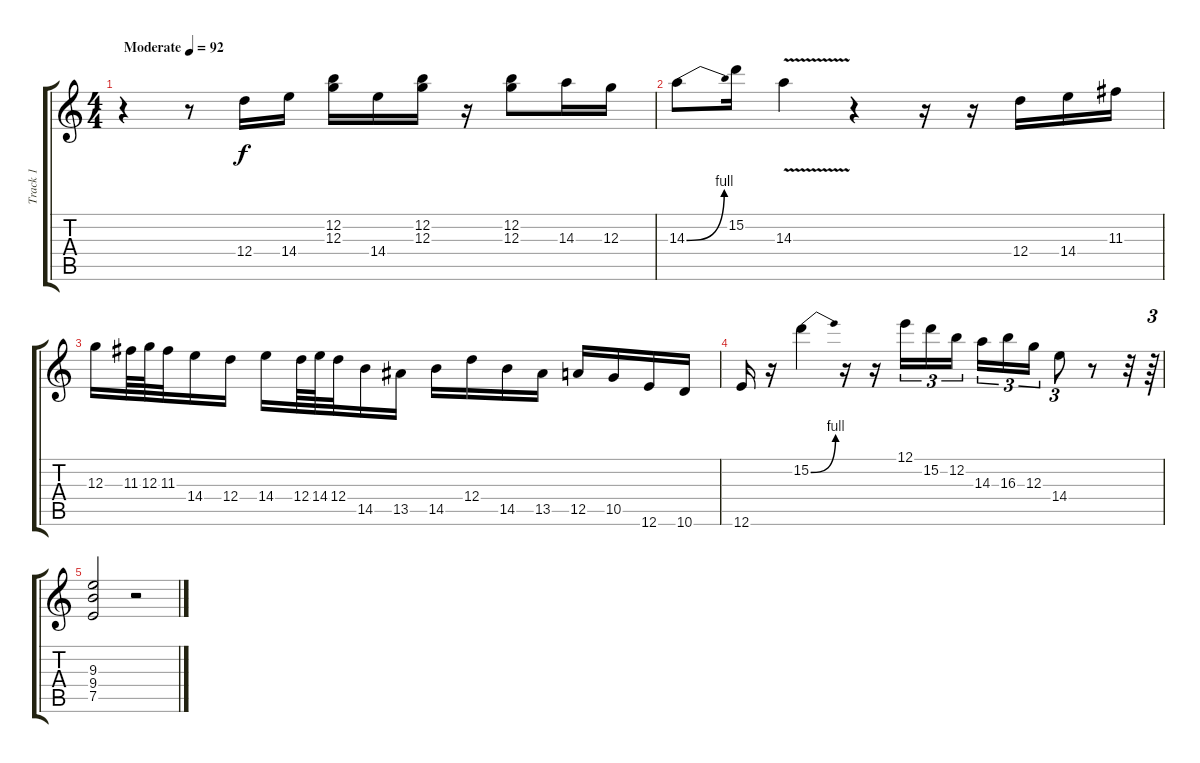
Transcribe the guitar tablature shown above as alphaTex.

\track ("Track 1" "Track 1") {instrument overdrivenguitar}
\staff {score tabs}
\tuning (E4 B3 G3 D3 A2 E2) {hide}
\ts (4 4)
\tempo (92 "Moderate")
\clef g2
\ks c
r.4{dy f instrument overdrivenguitar} r.8 12.4.16 14.4.16 (12.2 12.3).16 14.4.16 (12.2 12.3).16 r.16 (12.2 12.3).8 14.3.16 12.3.16 |
14.3{be (bend 0 0 60 4)}.8 15.2.16 14.3{v}.4 r.4 r.16 r.16 12.4.16 14.4.16 11.3.16 |
12.3.16 11.3.64 12.3.64 11.3.32 14.4.16 12.4.16 14.4.16 12.4.64 14.4.64 12.4.32 14.5.16 13.5.16 14.5.16 12.4.16 14.5.16 13.5.16 12.5.16 10.5.16 12.6.16 10.6.16 |
12.6.16 r.16 15.2{be (bend 0 0 60 4)}.4 r.16 r.16 12.1.16{tu (3 2)} 15.2.16{tu (3 2)} 12.2.16{tu (3 2) beam splitsecondary} 14.3.16{tu (3 2)} 16.3.16{tu (3 2)} 12.3.16{tu (3 2)} 14.4.8{tu (3 2)} r.8 r.32 r.64{tu (3 2)} |
(9.3 9.4 7.5).2 r.2
